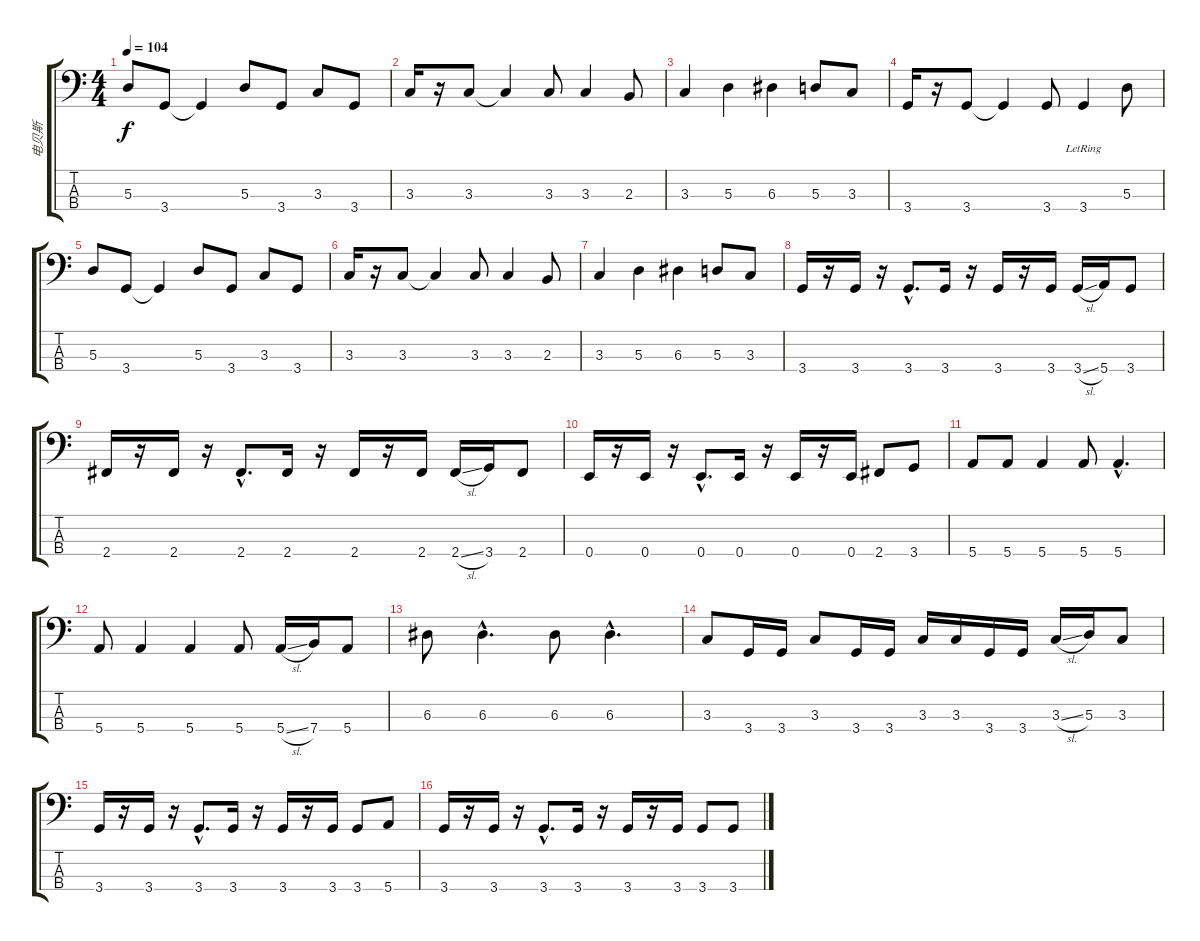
\track ("电贝斯" "电贝斯") {instrument electricbassfinger}
\staff {score tabs}
\tuning (G2 D2 A1 E1) {hide}
\ts (4 4)
\tempo 104
\clef f4
\ks c
5.3.8{dy f} 3.4.8 3.4{t}.4 5.3.8 3.4.8 3.3.8 3.4.8 |
3.3.16 r.16 3.3.8 3.3{t}.4 3.3.8 3.3.4 2.3.8 |
3.3.4 5.3.4 6.3.4 5.3.8 3.3.8 |
3.4.16 r.16 3.4.8 3.4{t}.4 3.4.8 3.4{lr}.4 5.3.8 |
5.3.8 3.4.8 3.4{t}.4 5.3.8 3.4.8 3.3.8 3.4.8 |
3.3.16 r.16 3.3.8 3.3{t}.4 3.3.8 3.3.4 2.3.8 |
3.3.4 5.3.4 6.3.4 5.3.8 3.3.8 |
3.4.16 r.16 3.4.16 r.16 3.4{hac}.8{d} 3.4.16 r.16 3.4.16 r.16 3.4.16 3.4{sl}.16 5.4.16 3.4.8 |
2.4.16 r.16 2.4.16 r.16 2.4{hac}.8{d} 2.4.16 r.16 2.4.16 r.16 2.4.16 2.4{sl}.16 3.4.16 2.4.8 |
0.4.16 r.16 0.4.16 r.16 0.4{hac}.8{d} 0.4.16 r.16 0.4.16 r.16 0.4.16 2.4.8 3.4.8 |
5.4.8 5.4.8 5.4.4 5.4.8 5.4{hac}.4{d} |
5.4.8 5.4.4 5.4.4 5.4.8 5.4{sl}.16 7.4.16 5.4.8 |
6.3.8 6.3{hac}.4{d} 6.3.8 6.3{hac}.4{d} |
3.3.8 3.4.16 3.4.16 3.3.8 3.4.16 3.4.16 3.3.16 3.3.16 3.4.16 3.4.16 3.3{sl}.16 5.3.16 3.3.8 |
3.4.16 r.16 3.4.16 r.16 3.4{hac}.8{d} 3.4.16 r.16 3.4.16 r.16 3.4.16 3.4.8 5.4.8 |
3.4.16 r.16 3.4.16 r.16 3.4{hac}.8{d} 3.4.16 r.16 3.4.16 r.16 3.4.16 3.4.8 3.4.8
